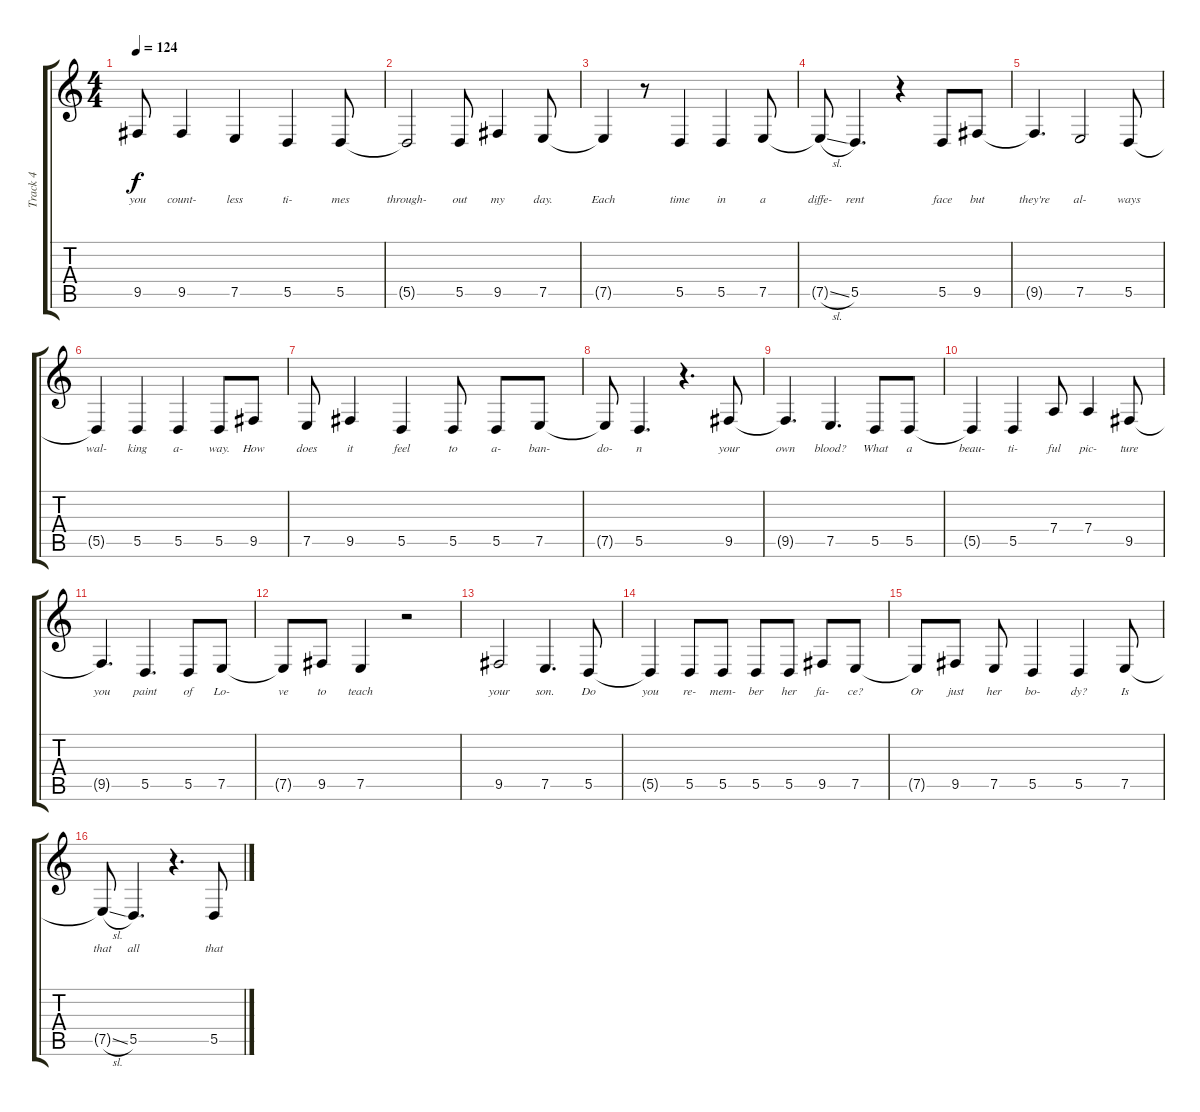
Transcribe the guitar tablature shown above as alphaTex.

\track ("Track 4" "Track 4") {instrument clarinet}
\staff {score tabs}
\tuning (E4 B3 G3 D3 A2 E2) {hide}
\ts (4 4)
\tempo 124
\clef g2
\ks c
9.5{t}.8{lyrics (0 "you") lyrics (1 "") lyrics (2 "") lyrics (3 "") lyrics (4 "") dy f} 9.5.4{lyrics (0 "count-") lyrics (1 "") lyrics (2 "") lyrics (3 "") lyrics (4 "")} 7.5.4{lyrics (0 "less") lyrics (1 "") lyrics (2 "") lyrics (3 "") lyrics (4 "")} 5.5.4{lyrics (0 "ti-") lyrics (1 "") lyrics (2 "") lyrics (3 "") lyrics (4 "")} 5.5.8{lyrics (0 "mes") lyrics (1 "") lyrics (2 "") lyrics (3 "") lyrics (4 "")} |
5.5{t}.2{lyrics (0 "through-") lyrics (1 "") lyrics (2 "") lyrics (3 "") lyrics (4 "")} 5.5.8{lyrics (0 "out") lyrics (1 "") lyrics (2 "") lyrics (3 "") lyrics (4 "")} 9.5.4{lyrics (0 "my") lyrics (1 "") lyrics (2 "") lyrics (3 "") lyrics (4 "")} 7.5.8{lyrics (0 "day.") lyrics (1 "") lyrics (2 "") lyrics (3 "") lyrics (4 "")} |
7.5{t}.4{lyrics (0 "Each") lyrics (1 "") lyrics (2 "") lyrics (3 "") lyrics (4 "")} r.8 5.5.4{lyrics (0 "time") lyrics (1 "") lyrics (2 "") lyrics (3 "") lyrics (4 "")} 5.5.4{lyrics (0 "in") lyrics (1 "") lyrics (2 "") lyrics (3 "") lyrics (4 "")} 7.5.8{lyrics (0 "a") lyrics (1 "") lyrics (2 "") lyrics (3 "") lyrics (4 "")} |
7.5{sl t}.8{lyrics (0 "diffe-") lyrics (1 "") lyrics (2 "") lyrics (3 "") lyrics (4 "")} 5.5.4{d lyrics (0 "rent") lyrics (1 "") lyrics (2 "") lyrics (3 "") lyrics (4 "")} r.4 5.5.8{lyrics (0 "face") lyrics (1 "") lyrics (2 "") lyrics (3 "") lyrics (4 "")} 9.5.8{lyrics (0 "but") lyrics (1 "") lyrics (2 "") lyrics (3 "") lyrics (4 "")} |
9.5{t}.4{d lyrics (0 "they're") lyrics (1 "") lyrics (2 "") lyrics (3 "") lyrics (4 "")} 7.5.2{lyrics (0 "al-") lyrics (1 "") lyrics (2 "") lyrics (3 "") lyrics (4 "")} 5.5.8{lyrics (0 "ways") lyrics (1 "") lyrics (2 "") lyrics (3 "") lyrics (4 "")} |
5.5{t}.4{lyrics (0 "wal-") lyrics (1 "") lyrics (2 "") lyrics (3 "") lyrics (4 "")} 5.5.4{lyrics (0 "king") lyrics (1 "") lyrics (2 "") lyrics (3 "") lyrics (4 "")} 5.5.4{lyrics (0 "a-") lyrics (1 "") lyrics (2 "") lyrics (3 "") lyrics (4 "")} 5.5.8{lyrics (0 "way.") lyrics (1 "") lyrics (2 "") lyrics (3 "") lyrics (4 "")} 9.5.8{lyrics (0 "How") lyrics (1 "") lyrics (2 "") lyrics (3 "") lyrics (4 "")} |
7.5.8{lyrics (0 "does") lyrics (1 "") lyrics (2 "") lyrics (3 "") lyrics (4 "")} 9.5.4{lyrics (0 "it") lyrics (1 "") lyrics (2 "") lyrics (3 "") lyrics (4 "")} 5.5.4{lyrics (0 "feel") lyrics (1 "") lyrics (2 "") lyrics (3 "") lyrics (4 "")} 5.5.8{lyrics (0 "to") lyrics (1 "") lyrics (2 "") lyrics (3 "") lyrics (4 "")} 5.5.8{lyrics (0 "a-") lyrics (1 "") lyrics (2 "") lyrics (3 "") lyrics (4 "")} 7.5.8{lyrics (0 "ban-") lyrics (1 "") lyrics (2 "") lyrics (3 "") lyrics (4 "")} |
7.5{t}.8{lyrics (0 "do-") lyrics (1 "") lyrics (2 "") lyrics (3 "") lyrics (4 "")} 5.5.4{d lyrics (0 "n") lyrics (1 "") lyrics (2 "") lyrics (3 "") lyrics (4 "")} r.4{d} 9.5.8{lyrics (0 "your") lyrics (1 "") lyrics (2 "") lyrics (3 "") lyrics (4 "")} |
9.5{t}.4{d lyrics (0 "own") lyrics (1 "") lyrics (2 "") lyrics (3 "") lyrics (4 "")} 7.5.4{d lyrics (0 "blood?") lyrics (1 "") lyrics (2 "") lyrics (3 "") lyrics (4 "")} 5.5.8{lyrics (0 "What") lyrics (1 "") lyrics (2 "") lyrics (3 "") lyrics (4 "")} 5.5.8{lyrics (0 "a") lyrics (1 "") lyrics (2 "") lyrics (3 "") lyrics (4 "")} |
5.5{t}.4{lyrics (0 "beau-") lyrics (1 "") lyrics (2 "") lyrics (3 "") lyrics (4 "")} 5.5.4{lyrics (0 "ti-") lyrics (1 "") lyrics (2 "") lyrics (3 "") lyrics (4 "")} 7.4.8{lyrics (0 "ful") lyrics (1 "") lyrics (2 "") lyrics (3 "") lyrics (4 "")} 7.4.4{lyrics (0 "pic-") lyrics (1 "") lyrics (2 "") lyrics (3 "") lyrics (4 "")} 9.5.8{lyrics (0 "ture") lyrics (1 "") lyrics (2 "") lyrics (3 "") lyrics (4 "")} |
9.5{t}.4{d lyrics (0 "you") lyrics (1 "") lyrics (2 "") lyrics (3 "") lyrics (4 "")} 5.5.4{d lyrics (0 "paint") lyrics (1 "") lyrics (2 "") lyrics (3 "") lyrics (4 "")} 5.5.8{lyrics (0 "of") lyrics (1 "") lyrics (2 "") lyrics (3 "") lyrics (4 "")} 7.5.8{lyrics (0 "Lo-") lyrics (1 "") lyrics (2 "") lyrics (3 "") lyrics (4 "")} |
7.5{t}.8{lyrics (0 "ve") lyrics (1 "") lyrics (2 "") lyrics (3 "") lyrics (4 "")} 9.5.8{lyrics (0 "to") lyrics (1 "") lyrics (2 "") lyrics (3 "") lyrics (4 "")} 7.5.4{lyrics (0 "teach") lyrics (1 "") lyrics (2 "") lyrics (3 "") lyrics (4 "")} r.2 |
9.5.2{lyrics (0 "your") lyrics (1 "") lyrics (2 "") lyrics (3 "") lyrics (4 "")} 7.5.4{d lyrics (0 "son.") lyrics (1 "") lyrics (2 "") lyrics (3 "") lyrics (4 "")} 5.5.8{lyrics (0 "Do") lyrics (1 "") lyrics (2 "") lyrics (3 "") lyrics (4 "")} |
5.5{t}.4{lyrics (0 "you") lyrics (1 "") lyrics (2 "") lyrics (3 "") lyrics (4 "")} 5.5.8{lyrics (0 "re-") lyrics (1 "") lyrics (2 "") lyrics (3 "") lyrics (4 "")} 5.5.8{lyrics (0 "mem-") lyrics (1 "") lyrics (2 "") lyrics (3 "") lyrics (4 "")} 5.5.8{lyrics (0 "ber") lyrics (1 "") lyrics (2 "") lyrics (3 "") lyrics (4 "")} 5.5.8{lyrics (0 "her") lyrics (1 "") lyrics (2 "") lyrics (3 "") lyrics (4 "")} 9.5.8{lyrics (0 "fa-") lyrics (1 "") lyrics (2 "") lyrics (3 "") lyrics (4 "")} 7.5.8{lyrics (0 "ce?") lyrics (1 "") lyrics (2 "") lyrics (3 "") lyrics (4 "")} |
7.5{t}.8{lyrics (0 "Or") lyrics (1 "") lyrics (2 "") lyrics (3 "") lyrics (4 "")} 9.5.8{lyrics (0 "just") lyrics (1 "") lyrics (2 "") lyrics (3 "") lyrics (4 "")} 7.5.8{lyrics (0 "her") lyrics (1 "") lyrics (2 "") lyrics (3 "") lyrics (4 "")} 5.5.4{lyrics (0 "bo-") lyrics (1 "") lyrics (2 "") lyrics (3 "") lyrics (4 "")} 5.5.4{lyrics (0 "dy?") lyrics (1 "") lyrics (2 "") lyrics (3 "") lyrics (4 "")} 7.5.8{lyrics (0 "Is") lyrics (1 "") lyrics (2 "") lyrics (3 "") lyrics (4 "")} |
7.5{sl t}.8{lyrics (0 "that") lyrics (1 "") lyrics (2 "") lyrics (3 "") lyrics (4 "")} 5.5.4{d lyrics (0 "all") lyrics (1 "") lyrics (2 "") lyrics (3 "") lyrics (4 "")} r.4{d} 5.5.8{lyrics (0 "that") lyrics (1 "") lyrics (2 "") lyrics (3 "") lyrics (4 "")}
